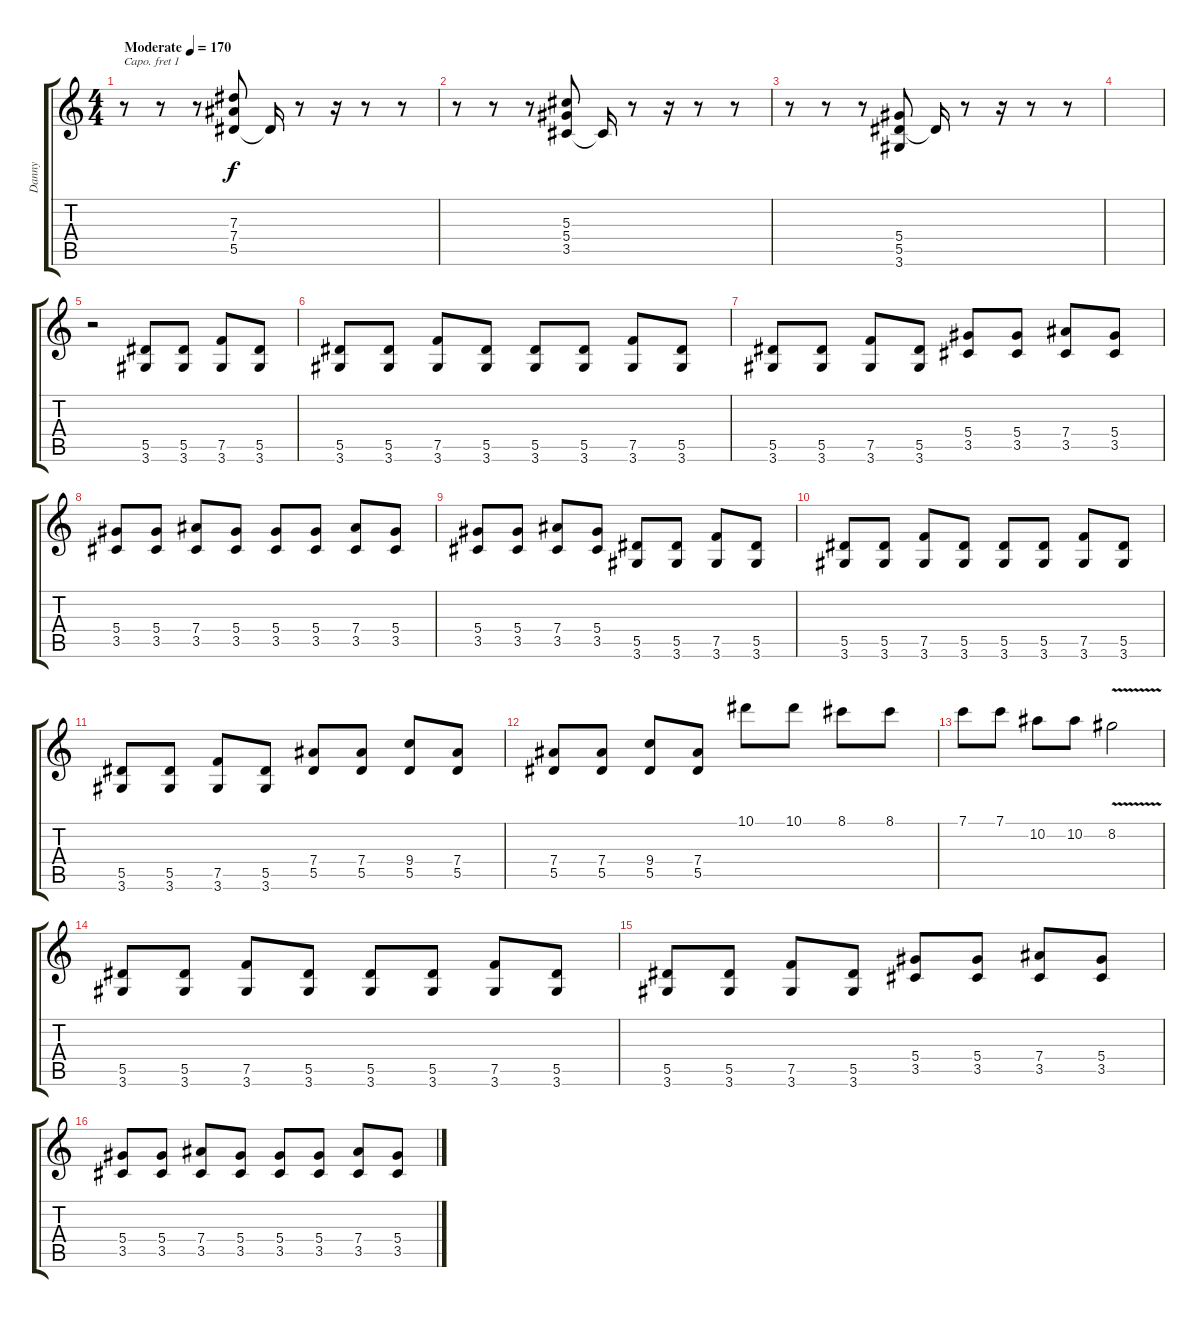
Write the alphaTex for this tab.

\track ("Danny" "Danny") {instrument distortionguitar}
\staff {score tabs}
\capo 1
\tuning (E4 B3 G3 D3 A2 E2) {hide}
\ts (4 4)
\tempo (170 "Moderate")
\clef g2
\ks c
r.8{dy f instrument distortionguitar} r.8 r.8 (7.3 7.4 5.5).8 5.5{t}.16 r.8 r.16 r.8 r.8 |
r.8 r.8 r.8 (5.3 5.4 3.5).8 3.5{t}.16 r.8 r.16 r.8 r.8 |
r.8 r.8 r.8 (5.4 5.5 3.6).8 5.5{t}.16 r.8 r.16 r.8 r.8 |
|
r.2 (5.5 3.6).8 (5.5 3.6).8 (7.5 3.6).8 (5.5 3.6).8 |
(5.5 3.6).8 (5.5 3.6).8 (7.5 3.6).8 (5.5 3.6).8 (5.5 3.6).8 (5.5 3.6).8 (7.5 3.6).8 (5.5 3.6).8 |
(5.5 3.6).8 (5.5 3.6).8 (7.5 3.6).8 (5.5 3.6).8 (5.4 3.5).8 (5.4 3.5).8 (7.4 3.5).8 (5.4 3.5).8 |
(5.4 3.5).8 (5.4 3.5).8 (7.4 3.5).8 (5.4 3.5).8 (5.4 3.5).8 (5.4 3.5).8 (7.4 3.5).8 (5.4 3.5).8 |
(5.4 3.5).8 (5.4 3.5).8 (7.4 3.5).8 (5.4 3.5).8 (5.5 3.6).8 (5.5 3.6).8 (7.5 3.6).8 (5.5 3.6).8 |
(5.5 3.6).8 (5.5 3.6).8 (7.5 3.6).8 (5.5 3.6).8 (5.5 3.6).8 (5.5 3.6).8 (7.5 3.6).8 (5.5 3.6).8 |
(5.5 3.6).8 (5.5 3.6).8 (7.5 3.6).8 (5.5 3.6).8 (7.4 5.5).8 (7.4 5.5).8 (9.4 5.5).8 (7.4 5.5).8 |
(7.4 5.5).8 (7.4 5.5).8 (9.4 5.5).8 (7.4 5.5).8 10.1.8 10.1.8 8.1.8 8.1.8 |
7.1.8 7.1.8 10.2.8 10.2.8 8.2{v}.2 |
(5.5 3.6).8 (5.5 3.6).8 (7.5 3.6).8 (5.5 3.6).8 (5.5 3.6).8 (5.5 3.6).8 (7.5 3.6).8 (5.5 3.6).8 |
(5.5 3.6).8 (5.5 3.6).8 (7.5 3.6).8 (5.5 3.6).8 (5.4 3.5).8 (5.4 3.5).8 (7.4 3.5).8 (5.4 3.5).8 |
(5.4 3.5).8 (5.4 3.5).8 (7.4 3.5).8 (5.4 3.5).8 (5.4 3.5).8 (5.4 3.5).8 (7.4 3.5).8 (5.4 3.5).8
